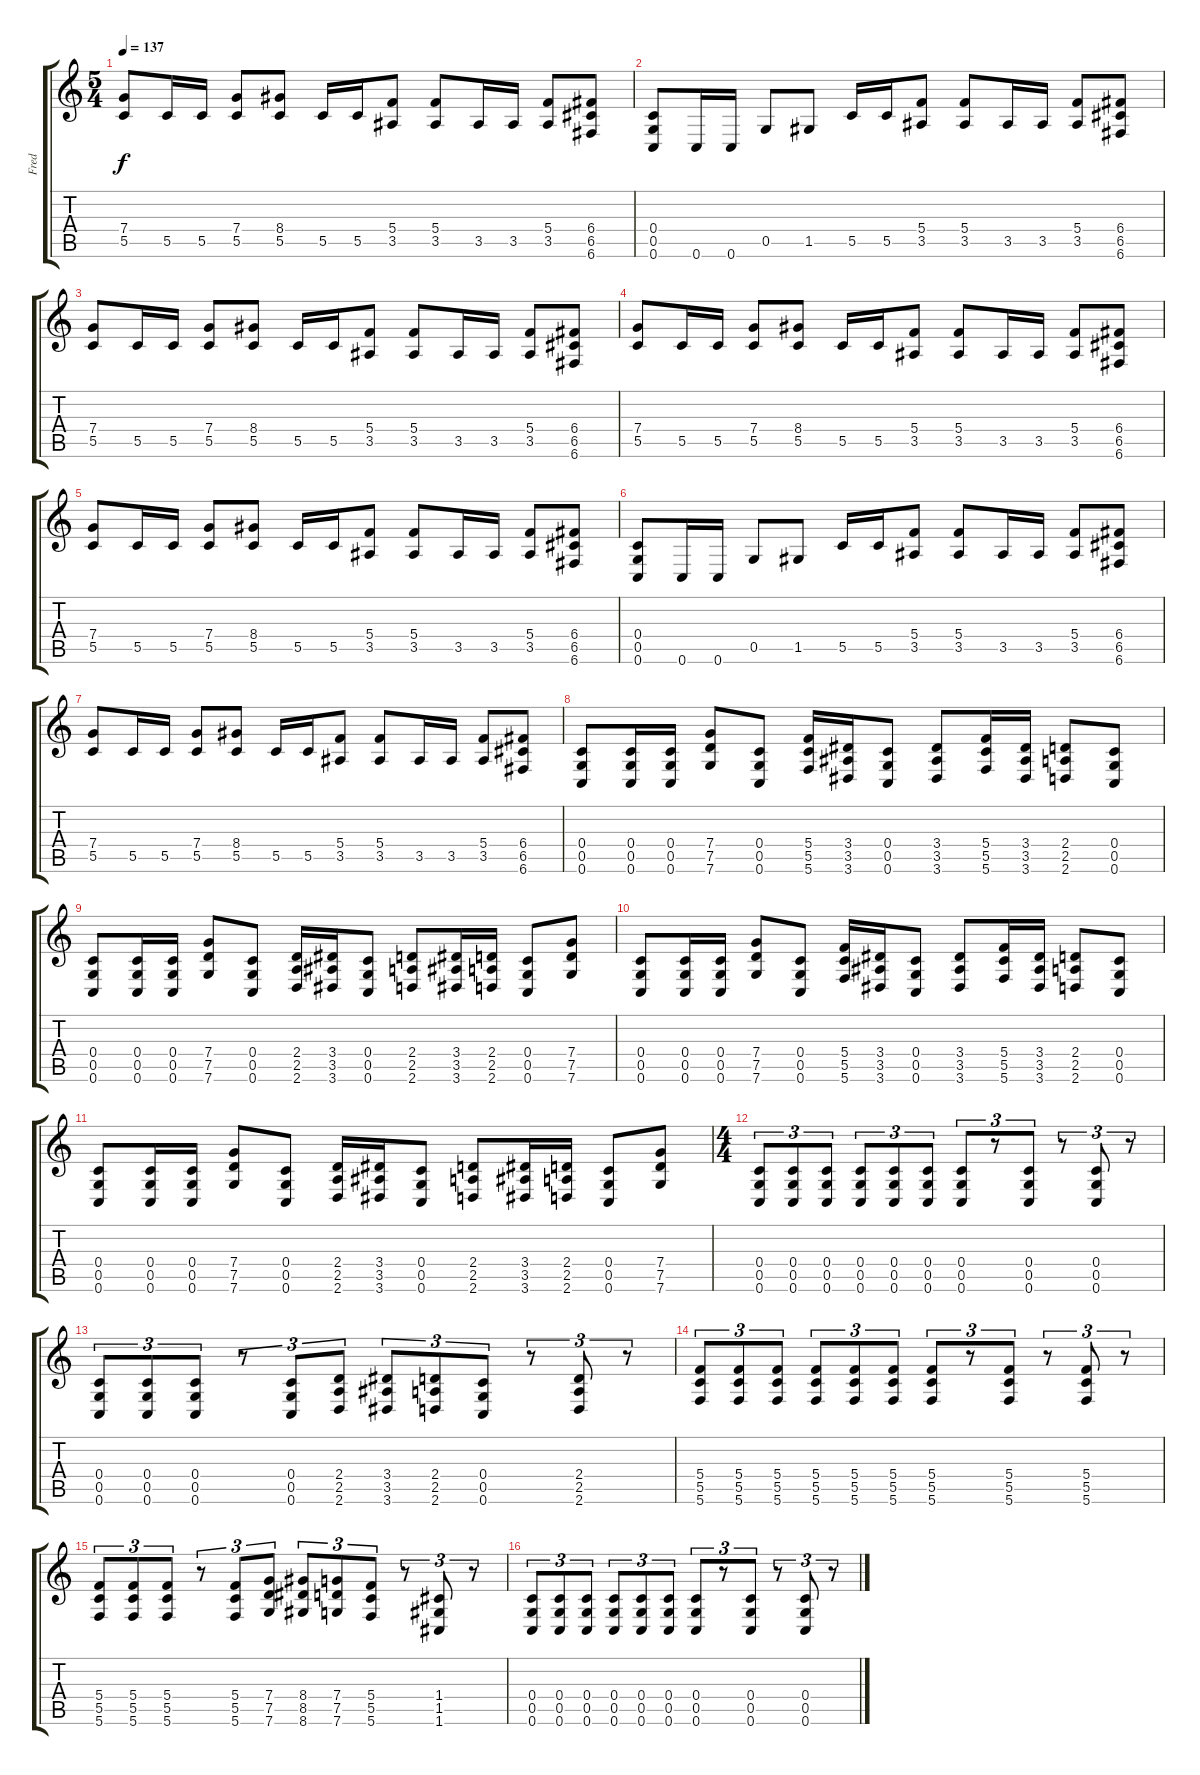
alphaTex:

\track ("Fred" "Fred") {instrument acousticguitarsteel}
\staff {score tabs}
\tuning (D4 A3 F3 C3 G2 C2) {hide}
\ts (5 4)
\tempo 137
\clef g2
\ks c
(7.4 5.5).8{dy f} 5.5.16 5.5.16 (7.4 5.5).8 (8.4 5.5).8 5.5.16 5.5.16 (5.4 3.5).8 (5.4 3.5).8 3.5.16 3.5.16 (5.4 3.5).8 (6.4 6.5 6.6).8 |
(0.4 0.5 0.6).8 0.6.16 0.6.16 0.5.8 1.5.8 5.5.16 5.5.16 (5.4 3.5).8 (5.4 3.5).8 3.5.16 3.5.16 (5.4 3.5).8 (6.4 6.5 6.6).8 |
(7.4 5.5).8 5.5.16 5.5.16 (7.4 5.5).8 (8.4 5.5).8 5.5.16 5.5.16 (5.4 3.5).8 (5.4 3.5).8 3.5.16 3.5.16 (5.4 3.5).8 (6.4 6.5 6.6).8 |
(7.4 5.5).8 5.5.16 5.5.16 (7.4 5.5).8 (8.4 5.5).8 5.5.16 5.5.16 (5.4 3.5).8 (5.4 3.5).8 3.5.16 3.5.16 (5.4 3.5).8 (6.4 6.5 6.6).8 |
(7.4 5.5).8 5.5.16 5.5.16 (7.4 5.5).8 (8.4 5.5).8 5.5.16 5.5.16 (5.4 3.5).8 (5.4 3.5).8 3.5.16 3.5.16 (5.4 3.5).8 (6.4 6.5 6.6).8 |
(0.4 0.5 0.6).8 0.6.16 0.6.16 0.5.8 1.5.8 5.5.16 5.5.16 (5.4 3.5).8 (5.4 3.5).8 3.5.16 3.5.16 (5.4 3.5).8 (6.4 6.5 6.6).8 |
(7.4 5.5).8 5.5.16 5.5.16 (7.4 5.5).8 (8.4 5.5).8 5.5.16 5.5.16 (5.4 3.5).8 (5.4 3.5).8 3.5.16 3.5.16 (5.4 3.5).8 (6.4 6.5 6.6).8 |
(0.4 0.5 0.6).8 (0.4 0.5 0.6).16 (0.4 0.5 0.6).16 (7.4 7.5 7.6).8 (0.4 0.5 0.6).8 (5.4 5.5 5.6).16 (3.4 3.5 3.6).16 (0.4 0.5 0.6).8 (3.4 3.5 3.6).8 (5.4 5.5 5.6).16 (3.4 3.5 3.6).16 (2.4 2.5 2.6).8 (0.4 0.5 0.6).8 |
(0.4 0.5 0.6).8 (0.4 0.5 0.6).16 (0.4 0.5 0.6).16 (7.4 7.5 7.6).8 (0.4 0.5 0.6).8 (2.4 2.5 2.6).16 (3.4 3.5 3.6).16 (0.4 0.5 0.6).8 (2.4 2.5 2.6).8 (3.4 3.5 3.6).16 (2.4 2.5 2.6).16 (0.4 0.5 0.6).8 (7.4 7.5 7.6).8 |
(0.4 0.5 0.6).8 (0.4 0.5 0.6).16 (0.4 0.5 0.6).16 (7.4 7.5 7.6).8 (0.4 0.5 0.6).8 (5.4 5.5 5.6).16 (3.4 3.5 3.6).16 (0.4 0.5 0.6).8 (3.4 3.5 3.6).8 (5.4 5.5 5.6).16 (3.4 3.5 3.6).16 (2.4 2.5 2.6).8 (0.4 0.5 0.6).8 |
(0.4 0.5 0.6).8 (0.4 0.5 0.6).16 (0.4 0.5 0.6).16 (7.4 7.5 7.6).8 (0.4 0.5 0.6).8 (2.4 2.5 2.6).16 (3.4 3.5 3.6).16 (0.4 0.5 0.6).8 (2.4 2.5 2.6).8 (3.4 3.5 3.6).16 (2.4 2.5 2.6).16 (0.4 0.5 0.6).8 (7.4 7.5 7.6).8 |
\ts (4 4)
(0.4 0.5 0.6).8{tu (3 2)} (0.4 0.5 0.6).8{tu (3 2)} (0.4 0.5 0.6).8{tu (3 2)} (0.4 0.5 0.6).8{tu (3 2)} (0.4 0.5 0.6).8{tu (3 2)} (0.4 0.5 0.6).8{tu (3 2)} (0.4 0.5 0.6).8{tu (3 2)} r.8{tu (3 2)} (0.4 0.5 0.6).8{tu (3 2)} r.8{tu (3 2)} (0.4 0.5 0.6).8{tu (3 2)} r.8{tu (3 2)} |
(0.4 0.5 0.6).8{tu (3 2)} (0.4 0.5 0.6).8{tu (3 2)} (0.4 0.5 0.6).8{tu (3 2)} r.8{tu (3 2)} (0.4 0.5 0.6).8{tu (3 2)} (2.4 2.5 2.6).8{tu (3 2)} (3.4 3.5 3.6).8{tu (3 2)} (2.4 2.5 2.6).8{tu (3 2)} (0.4 0.5 0.6).8{tu (3 2)} r.8{tu (3 2)} (2.4 2.5 2.6).8{tu (3 2)} r.8{tu (3 2)} |
(5.4 5.5 5.6).8{tu (3 2)} (5.4 5.5 5.6).8{tu (3 2)} (5.4 5.5 5.6).8{tu (3 2)} (5.4 5.5 5.6).8{tu (3 2)} (5.4 5.5 5.6).8{tu (3 2)} (5.4 5.5 5.6).8{tu (3 2)} (5.4 5.5 5.6).8{tu (3 2)} r.8{tu (3 2)} (5.4 5.5 5.6).8{tu (3 2)} r.8{tu (3 2)} (5.4 5.5 5.6).8{tu (3 2)} r.8{tu (3 2)} |
(5.4 5.5 5.6).8{tu (3 2)} (5.4 5.5 5.6).8{tu (3 2)} (5.4 5.5 5.6).8{tu (3 2)} r.8{tu (3 2)} (5.4 5.5 5.6).8{tu (3 2)} (7.4 7.5 7.6).8{tu (3 2)} (8.4 8.5 8.6).8{tu (3 2)} (7.4 7.5 7.6).8{tu (3 2)} (5.4 5.5 5.6).8{tu (3 2)} r.8{tu (3 2)} (1.4 1.5 1.6).8{tu (3 2)} r.8{tu (3 2)} |
(0.4 0.5 0.6).8{tu (3 2)} (0.4 0.5 0.6).8{tu (3 2)} (0.4 0.5 0.6).8{tu (3 2)} (0.4 0.5 0.6).8{tu (3 2)} (0.4 0.5 0.6).8{tu (3 2)} (0.4 0.5 0.6).8{tu (3 2)} (0.4 0.5 0.6).8{tu (3 2)} r.8{tu (3 2)} (0.4 0.5 0.6).8{tu (3 2)} r.8{tu (3 2)} (0.4 0.5 0.6).8{tu (3 2)} r.8{tu (3 2)}
